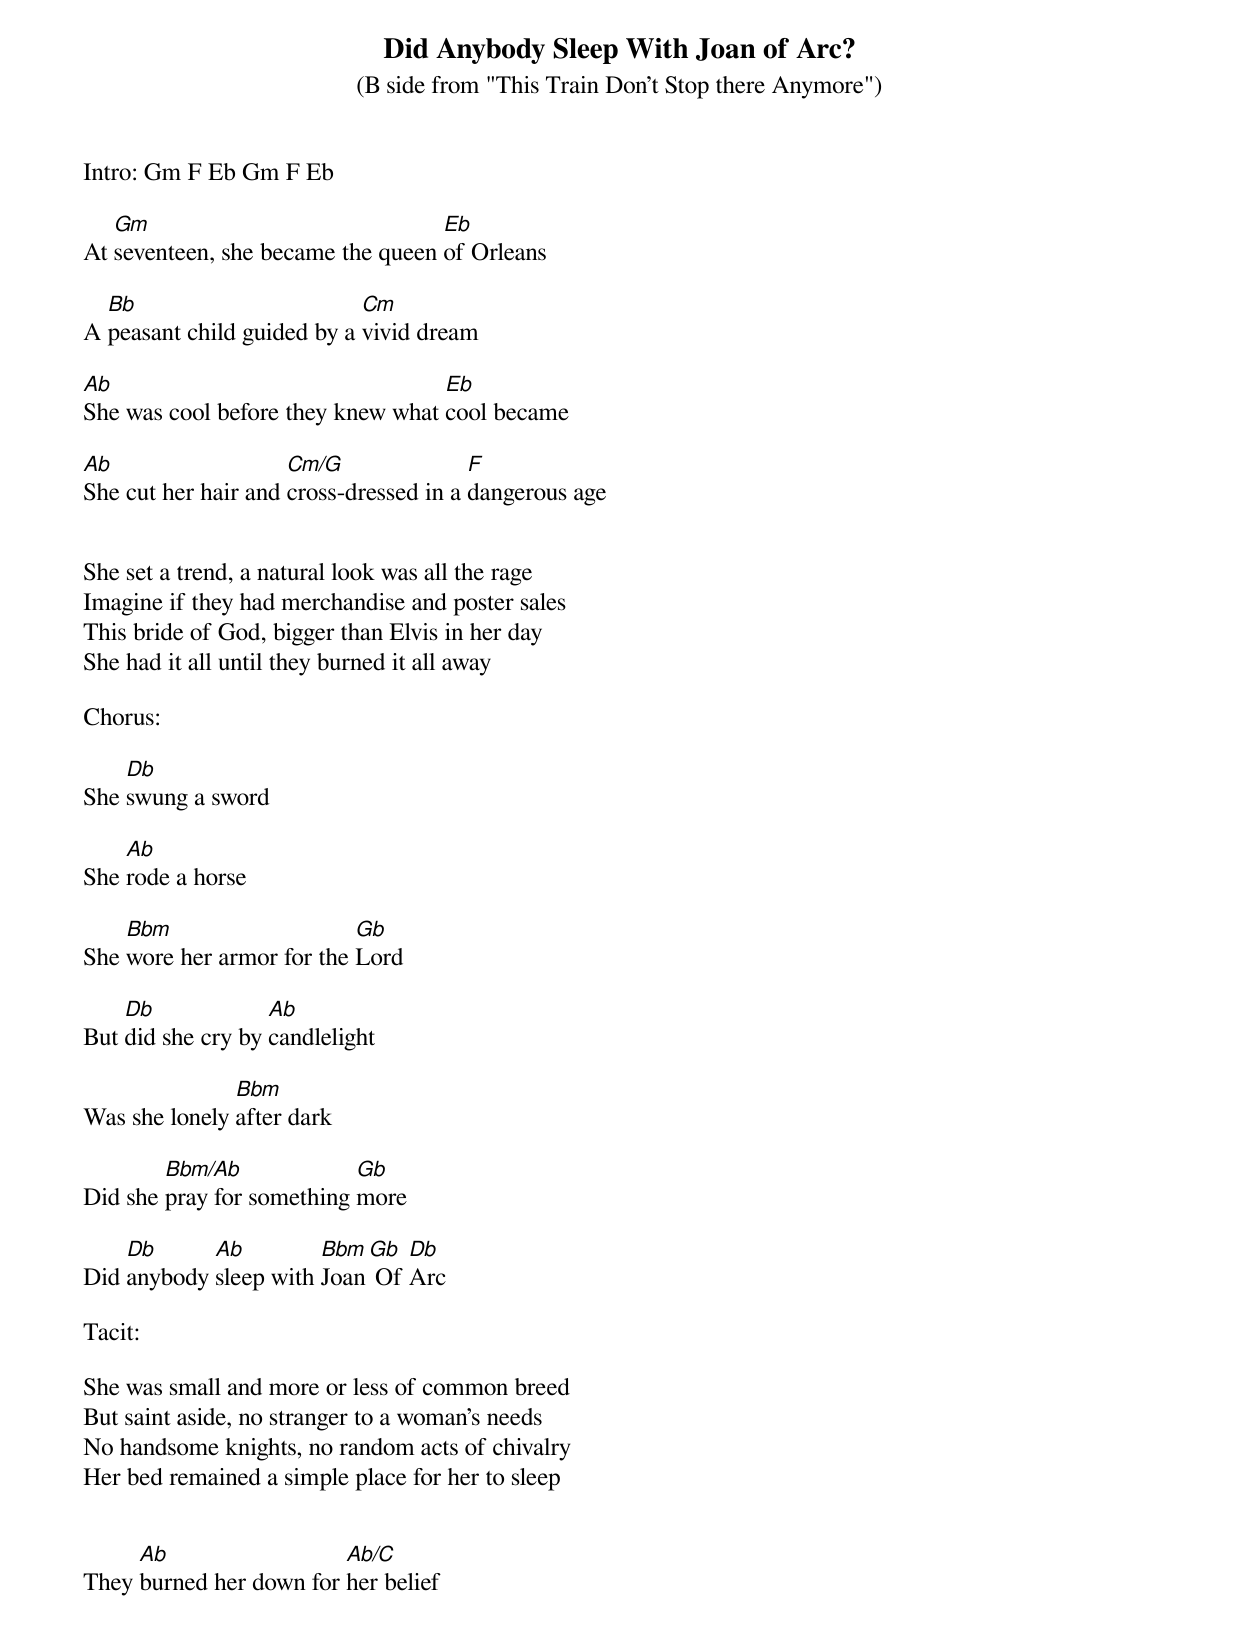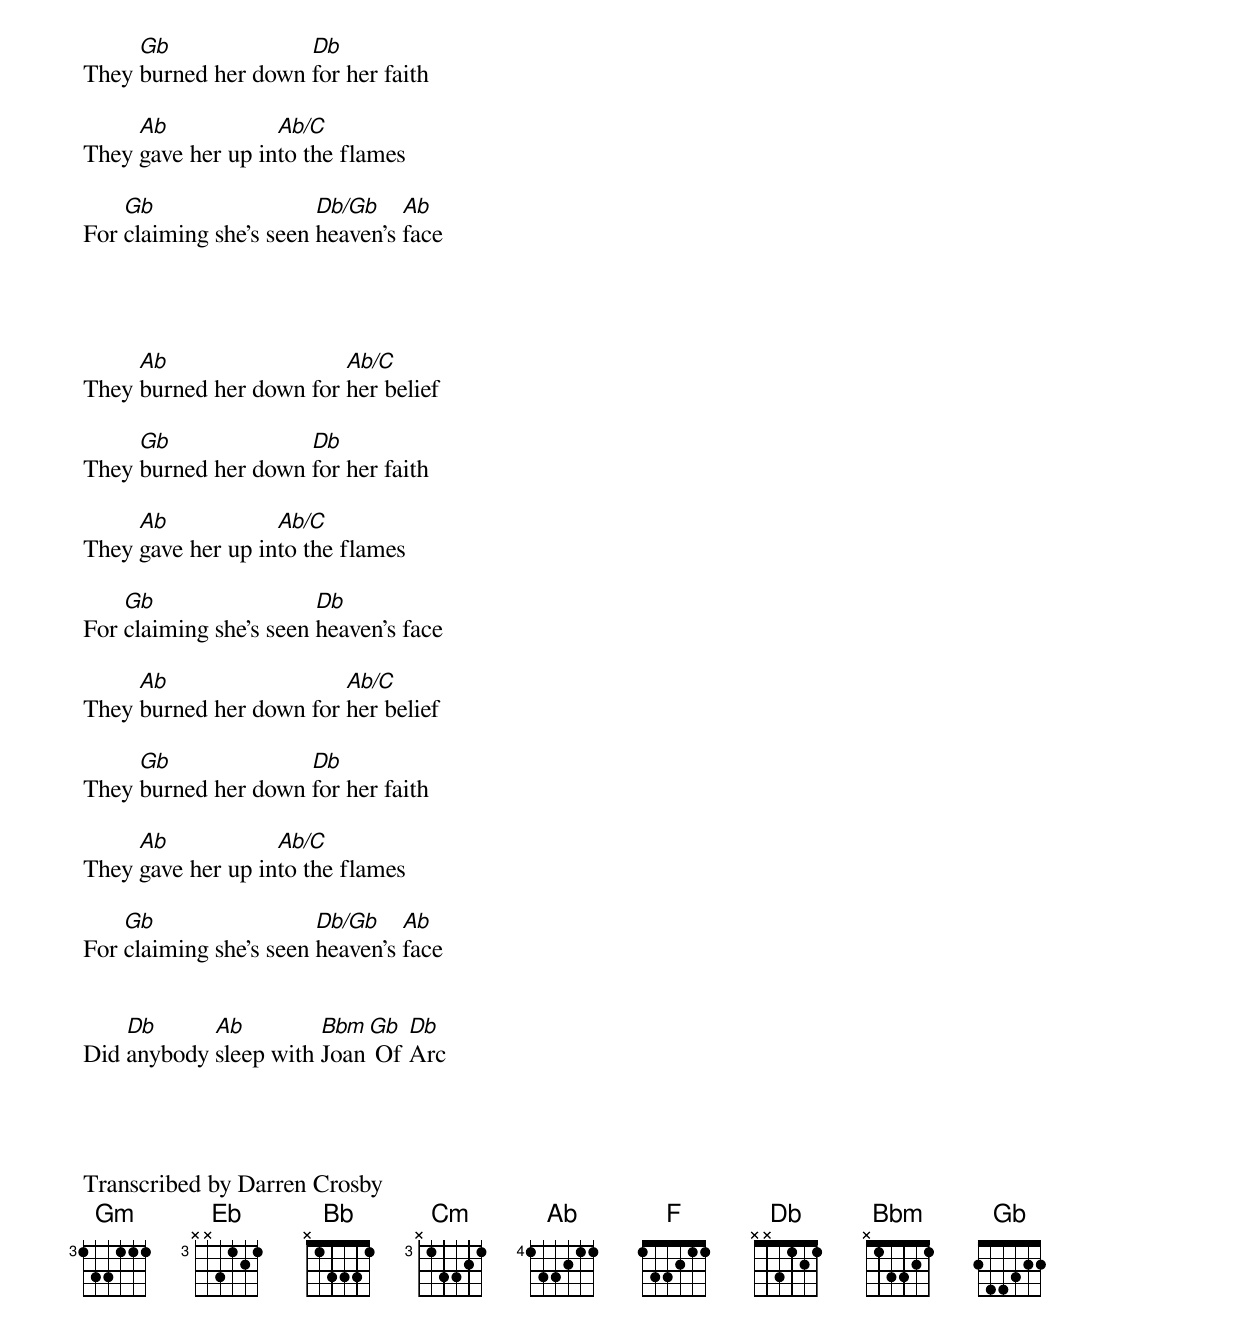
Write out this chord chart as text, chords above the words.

Did Anybody Sleep With Joan of Arc?
(B side from "This Train Don't Stop there Anymore")

Intro: Gm F Eb Gm F Eb

   Gm                              Eb
At seventeen, she became the queen of Orleans

  Bb                        Cm
A peasant child guided by a vivid dream

Ab                                 Eb
She was cool before they knew what cool became

Ab                   Cm/G               F
She cut her hair and cross-dressed in a dangerous age


She set a trend, a natural look was all the rage
Imagine if they had merchandise and poster sales
This bride of God, bigger than Elvis in her day
She had it all until they burned it all away

Chorus:

    Db
She swung a sword

    Ab
She rode a horse

    Bbm                    Gb
She wore her armor for the Lord

    Db             Ab
But did she cry by candlelight

               Bbm
Was she lonely after dark

        Bbm/Ab             Gb
Did she pray for something more

    Db      Ab         Bbm Gb  Db
Did anybody sleep with Joan Of Arc

Tacit:

She was small and more or less of common breed
But saint aside, no stranger to a woman's needs
No handsome knights, no random acts of chivalry
Her bed remained a simple place for her to sleep


     Ab                  Ab/C
They burned her down for her belief

     Gb              Db
They burned her down for her faith

     Ab            Ab/C
They gave her up into the flames

    Gb                  Db/Gb    Ab
For claiming she's seen heaven's face




     Ab                  Ab/C
They burned her down for her belief

     Gb              Db
They burned her down for her faith

     Ab            Ab/C
They gave her up into the flames

    Gb                  Db
For claiming she's seen heaven's face

     Ab                  Ab/C
They burned her down for her belief

     Gb              Db
They burned her down for her faith

     Ab            Ab/C
They gave her up into the flames

    Gb                  Db/Gb    Ab
For claiming she's seen heaven's face


    Db      Ab         Bbm Gb  Db
Did anybody sleep with Joan Of Arc




Transcribed by Darren Crosby
